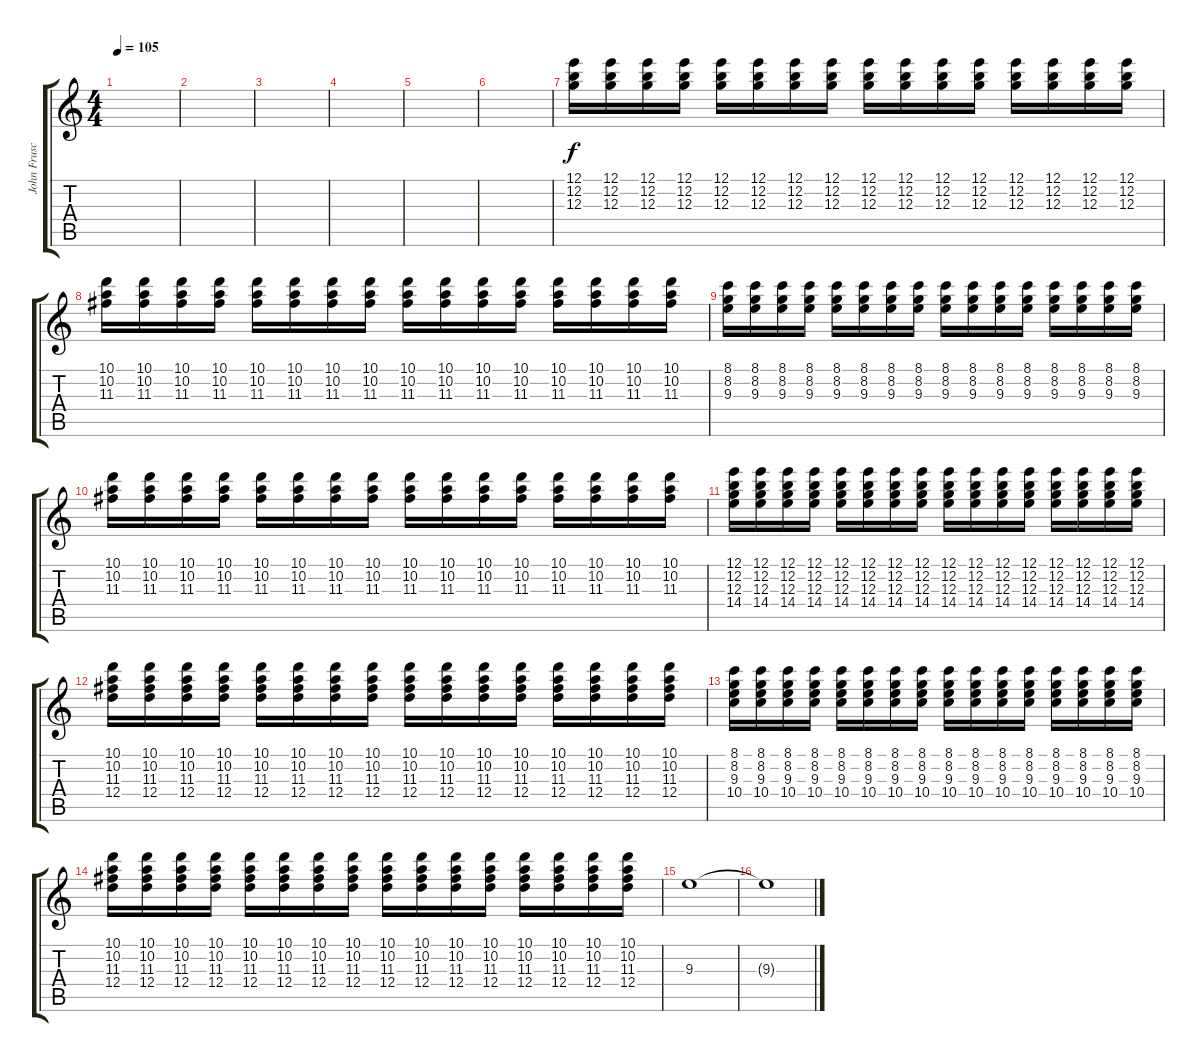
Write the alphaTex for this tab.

\track ("John Frusciante" "John Frusc") {instrument overdrivenguitar}
\staff {score tabs}
\tuning (E4 B3 G3 D3 A2 E2) {hide}
\ts (4 4)
\tempo 105
\clef g2
\ks c
|
|
|
|
|
|
(12.1 12.2 12.3).16{instrument overdrivenguitar} (12.1 12.2 12.3).16 (12.1 12.2 12.3).16 (12.1 12.2 12.3).16 (12.1 12.2 12.3).16 (12.1 12.2 12.3).16 (12.1 12.2 12.3).16 (12.1 12.2 12.3).16 (12.1 12.2 12.3).16 (12.1 12.2 12.3).16 (12.1 12.2 12.3).16 (12.1 12.2 12.3).16 (12.1 12.2 12.3).16 (12.1 12.2 12.3).16 (12.1 12.2 12.3).16 (12.1 12.2 12.3).16 |
(10.1 10.2 11.3).16 (10.1 10.2 11.3).16 (10.1 10.2 11.3).16 (10.1 10.2 11.3).16 (10.1 10.2 11.3).16 (10.1 10.2 11.3).16 (10.1 10.2 11.3).16 (10.1 10.2 11.3).16 (10.1 10.2 11.3).16 (10.1 10.2 11.3).16 (10.1 10.2 11.3).16 (10.1 10.2 11.3).16 (10.1 10.2 11.3).16 (10.1 10.2 11.3).16 (10.1 10.2 11.3).16 (10.1 10.2 11.3).16 |
(8.1 8.2 9.3).16 (8.1 8.2 9.3).16 (8.1 8.2 9.3).16 (8.1 8.2 9.3).16 (8.1 8.2 9.3).16 (8.1 8.2 9.3).16 (8.1 8.2 9.3).16 (8.1 8.2 9.3).16 (8.1 8.2 9.3).16 (8.1 8.2 9.3).16 (8.1 8.2 9.3).16 (8.1 8.2 9.3).16 (8.1 8.2 9.3).16 (8.1 8.2 9.3).16 (8.1 8.2 9.3).16 (8.1 8.2 9.3).16 |
(10.1 10.2 11.3).16 (10.1 10.2 11.3).16 (10.1 10.2 11.3).16 (10.1 10.2 11.3).16 (10.1 10.2 11.3).16 (10.1 10.2 11.3).16 (10.1 10.2 11.3).16 (10.1 10.2 11.3).16 (10.1 10.2 11.3).16 (10.1 10.2 11.3).16 (10.1 10.2 11.3).16 (10.1 10.2 11.3).16 (10.1 10.2 11.3).16 (10.1 10.2 11.3).16 (10.1 10.2 11.3).16 (10.1 10.2 11.3).16 |
(12.1 12.2 12.3 14.4).16 (12.1 12.2 12.3 14.4).16 (12.1 12.2 12.3 14.4).16 (12.1 12.2 12.3 14.4).16 (12.1 12.2 12.3 14.4).16 (12.1 12.2 12.3 14.4).16 (12.1 12.2 12.3 14.4).16 (12.1 12.2 12.3 14.4).16 (12.1 12.2 12.3 14.4).16 (12.1 12.2 12.3 14.4).16 (12.1 12.2 12.3 14.4).16 (12.1 12.2 12.3 14.4).16 (12.1 12.2 12.3 14.4).16 (12.1 12.2 12.3 14.4).16 (12.1 12.2 12.3 14.4).16 (12.1 12.2 12.3 14.4).16 |
(10.1 10.2 11.3 12.4).16 (10.1 10.2 11.3 12.4).16 (10.1 10.2 11.3 12.4).16 (10.1 10.2 11.3 12.4).16 (10.1 10.2 11.3 12.4).16 (10.1 10.2 11.3 12.4).16 (10.1 10.2 11.3 12.4).16 (10.1 10.2 11.3 12.4).16 (10.1 10.2 11.3 12.4).16 (10.1 10.2 11.3 12.4).16 (10.1 10.2 11.3 12.4).16 (10.1 10.2 11.3 12.4).16 (10.1 10.2 11.3 12.4).16 (10.1 10.2 11.3 12.4).16 (10.1 10.2 11.3 12.4).16 (10.1 10.2 11.3 12.4).16 |
(8.1 8.2 9.3 10.4).16 (8.1 8.2 9.3 10.4).16 (8.1 8.2 9.3 10.4).16 (8.1 8.2 9.3 10.4).16 (8.1 8.2 9.3 10.4).16 (8.1 8.2 9.3 10.4).16 (8.1 8.2 9.3 10.4).16 (8.1 8.2 9.3 10.4).16 (8.1 8.2 9.3 10.4).16 (8.1 8.2 9.3 10.4).16 (8.1 8.2 9.3 10.4).16 (8.1 8.2 9.3 10.4).16 (8.1 8.2 9.3 10.4).16 (8.1 8.2 9.3 10.4).16 (8.1 8.2 9.3 10.4).16 (8.1 8.2 9.3 10.4).16 |
(10.1 10.2 11.3 12.4).16 (10.1 10.2 11.3 12.4).16 (10.1 10.2 11.3 12.4).16 (10.1 10.2 11.3 12.4).16 (10.1 10.2 11.3 12.4).16 (10.1 10.2 11.3 12.4).16 (10.1 10.2 11.3 12.4).16 (10.1 10.2 11.3 12.4).16 (10.1 10.2 11.3 12.4).16 (10.1 10.2 11.3 12.4).16 (10.1 10.2 11.3 12.4).16 (10.1 10.2 11.3 12.4).16 (10.1 10.2 11.3 12.4).16 (10.1 10.2 11.3 12.4).16 (10.1 10.2 11.3 12.4).16 (10.1 10.2 11.3 12.4).16 |
9.3.1 |
9.3{t}.1{dy f}
